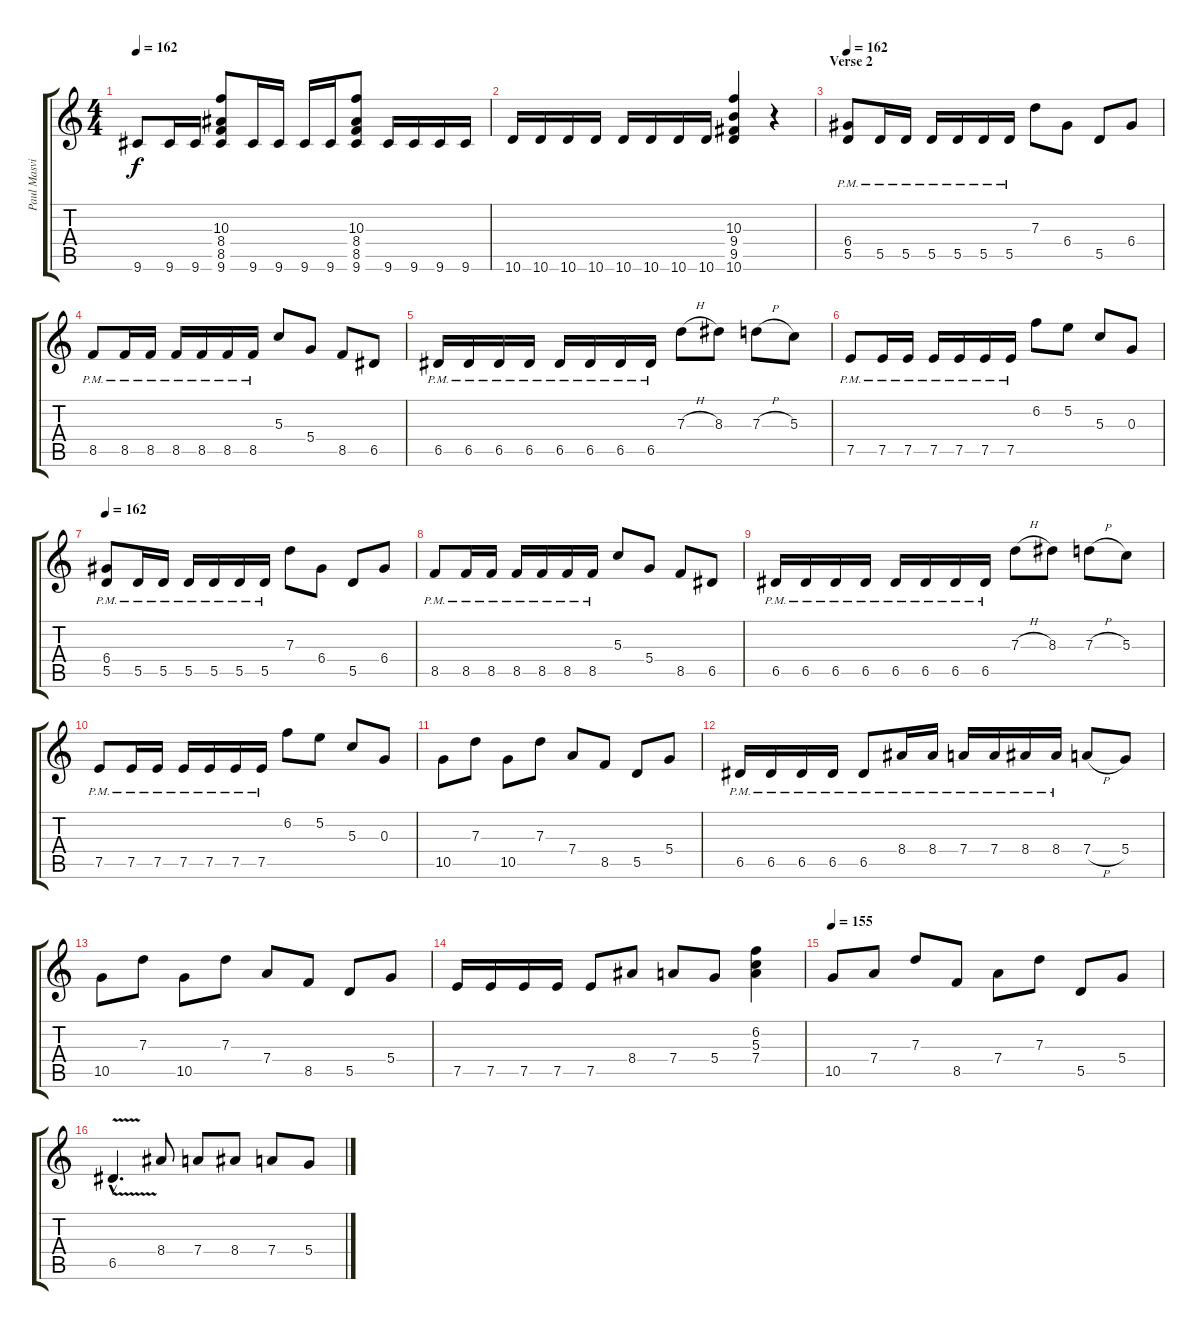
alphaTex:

\track ("Paul Masvidal" "Paul Masvi") {instrument distortionguitar}
\staff {score tabs}
\tuning (E4 B3 G3 D3 A2 E2) {hide}
\ts (4 4)
\tempo 162
\clef g2
\ks c
9.6.8{dy f} 9.6.16 9.6.16 (10.3 8.4 8.5 9.6).8 9.6.16 9.6.16 9.6.16 9.6.16 (10.3 8.4 8.5 9.6).8 9.6.16 9.6.16 9.6.16 9.6.16 |
10.6.16 10.6.16 10.6.16 10.6.16 10.6.16 10.6.16 10.6.16 10.6.16 (10.3 9.4 9.5 10.6).4 r.4 |
\section ("" "Verse 2")
\tempo 162
(6.4 5.5{pm}).8 5.5{pm}.16 5.5{pm}.16 5.5{pm}.16 5.5{pm}.16 5.5{pm}.16 5.5{pm}.16 7.3.8 6.4.8 5.5.8 6.4.8 |
8.5{pm}.8 8.5{pm}.16 8.5{pm}.16 8.5{pm}.16 8.5{pm}.16 8.5{pm}.16 8.5{pm}.16 5.3.8 5.4.8 8.5.8 6.5.8 |
6.5{pm}.16 6.5{pm}.16 6.5{pm}.16 6.5{pm}.16 6.5{pm}.16 6.5{pm}.16 6.5{pm}.16 6.5{pm}.16 7.3{h}.8 8.3.8 7.3{h}.8 5.3.8 |
7.5{pm}.8 7.5{pm}.16 7.5{pm}.16 7.5{pm}.16 7.5{pm}.16 7.5{pm}.16 7.5{pm}.16 6.2.8 5.2.8 5.3.8 0.3.8 |
\tempo 162
(6.4 5.5{pm}).8 5.5{pm}.16 5.5{pm}.16 5.5{pm}.16 5.5{pm}.16 5.5{pm}.16 5.5{pm}.16 7.3.8 6.4.8 5.5.8 6.4.8 |
8.5{pm}.8 8.5{pm}.16 8.5{pm}.16 8.5{pm}.16 8.5{pm}.16 8.5{pm}.16 8.5{pm}.16 5.3.8 5.4.8 8.5.8 6.5.8 |
6.5{pm}.16 6.5{pm}.16 6.5{pm}.16 6.5{pm}.16 6.5{pm}.16 6.5{pm}.16 6.5{pm}.16 6.5{pm}.16 7.3{h}.8 8.3.8 7.3{h}.8 5.3.8 |
7.5{pm}.8 7.5{pm}.16 7.5{pm}.16 7.5{pm}.16 7.5{pm}.16 7.5{pm}.16 7.5{pm}.16 6.2.8 5.2.8 5.3.8 0.3.8 |
10.5.8 7.3.8 10.5.8 7.3.8 7.4.8 8.5.8 5.5.8 5.4.8 |
6.5{pm}.16 6.5{pm}.16 6.5{pm}.16 6.5{pm}.16 6.5{pm}.8 8.4{pm}.16 8.4{pm}.16 7.4{pm}.16 7.4{pm}.16 8.4{pm}.16 8.4{pm}.16 7.4{h}.8 5.4.8 |
10.5.8 7.3.8 10.5.8 7.3.8 7.4.8 8.5.8 5.5.8 5.4.8 |
7.5.16 7.5.16 7.5.16 7.5.16 7.5.8 8.4.8 7.4.8 5.4.8 (6.2 5.3 7.4).4 |
\tempo 155
10.5.8 7.4.8 7.3.8 8.5.8 7.4.8 7.3.8 5.5.8 5.4.8 |
6.5{v hac}.4{d} 8.4.8 7.4.8 8.4.8 7.4.8 5.4.8
